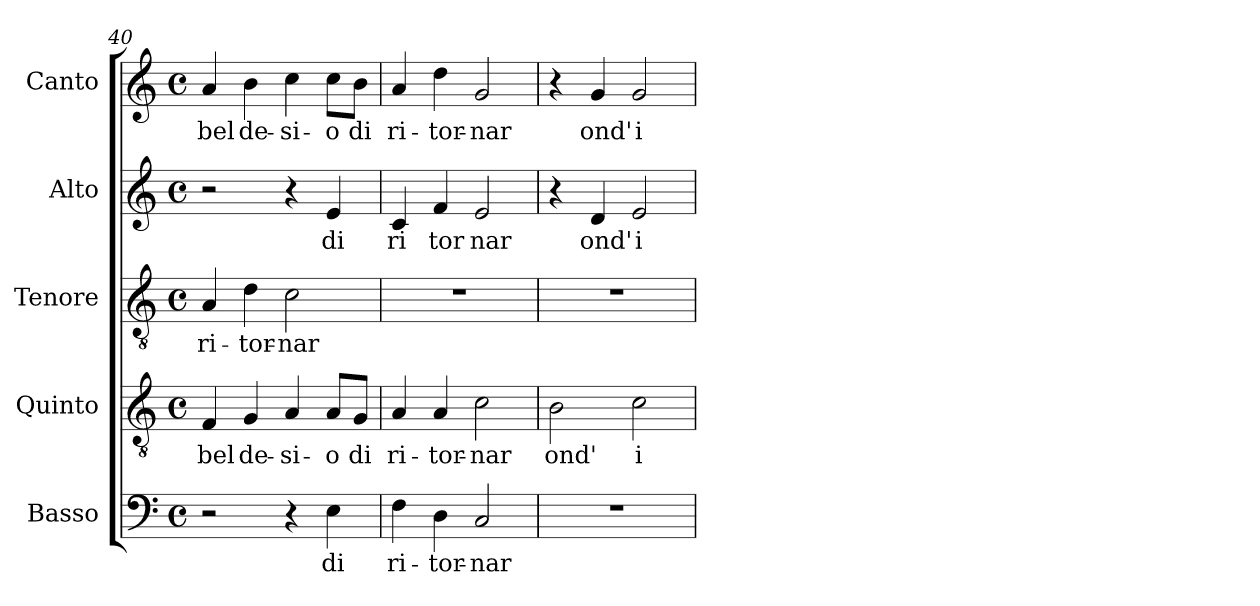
**kern	**text	**kern	**text	**kern	**text	**kern	**text	**kern	**text
*part5	*part5	*part4	*part4	*part3	*part3	*part2	*part2	*part1	*part1
*staff5	*staff5	*staff4	*staff4	*staff3	*staff3	*staff2	*staff2	*staff1	*staff1
*I"Basso	*	*I"Quinto	*	*I"Tenore	*	*I"Alto	*	*I"Canto	*
*clefF4	*	*clefGv2	*	*clefGv2	*	*clefG2	*	*clefG2	*
*M4/4	*	*M4/4	*	*M4/4	*	*M4/4	*	*M4/4	*
*met(c)	*	*met(c)	*	*met(c)	*	*met(c)	*	*met(c)	*
=40	=40	=40	=40	=40	=40	=40	=40	=40	=40
!	!	!	!LO:LY:b:cj	!	!LO:LY:b:cj	!	!	!	!LO:LY:b:cj
2r	.	4F/	bel	4A/	ri-	2r	.	4a/	bel
!	!	!	!LO:LY:b:cj	!	!LO:LY:b:cj	!	!	!	!LO:LY:b:cj
.	.	4G/	de-	4d\	-tor-	.	.	4b\	de-
!	!	!	!LO:LY:b:cj	!	!LO:LY:b:cj	!	!	!	!LO:LY:b:cj
4r	.	4A/	-si-	2c\	-nar	4r	.	4cc\	-si-
!	!LO:LY:b:cj	!	!LO:LY:b:cj	!	!	!	!LO:LY:b:cj	!	!LO:LY:b:cj
4E\	di	8A/L	-o	.	.	4e/	di	8cc\L	-o
!	!	!	!LO:LY:b:cj	!	!	!	!	!	!LO:LY:b:cj
.	.	8G/J	di	.	.	.	.	8b\J	di
=41	=41	=41	=41	=41	=41	=41	=41	=41	=41
!	!LO:LY:b:cj	!	!LO:LY:b:cj	!	!	!	!LO:LY:b:cj	!	!LO:LY:b:cj
4F\	ri-	4A/	ri-	1r	.	4c/	ri	4a/	ri-
!	!LO:LY:b:cj	!	!LO:LY:b:cj	!	!	!	!LO:LY:b:cj	!	!LO:LY:b:cj
4D\	-tor-	4A/	-tor-	.	.	4f/	tor	4dd\	-tor-
!	!LO:LY:b:cj	!	!LO:LY:b:cj	!	!	!	!LO:LY:b:cj	!	!LO:LY:b:cj
2C/	-nar	2c\	-nar	.	.	2e/	nar	2g/	-nar
=42	=42	=42	=42	=42	=42	=42	=42	=42	=42
!	!	!	!LO:LY:b:cj	!	!	!	!	!	!
1r	.	2B\	ond'	1r	.	4r	.	4r	.
!	!	!	!	!	!	!	!LO:LY:b:cj	!	!LO:LY:b:cj
.	.	.	.	.	.	4d/	ond'	4g/	ond'
!	!	!	!LO:LY:b:cj	!	!	!	!LO:LY:b:cj	!	!LO:LY:b:cj
.	.	2c\	i-	.	.	2e/	i	2g/	i-
=	=	=	=	=	=	=	=	=	=
*-	*-	*-	*-	*-	*-	*-	*-	*-	*-
